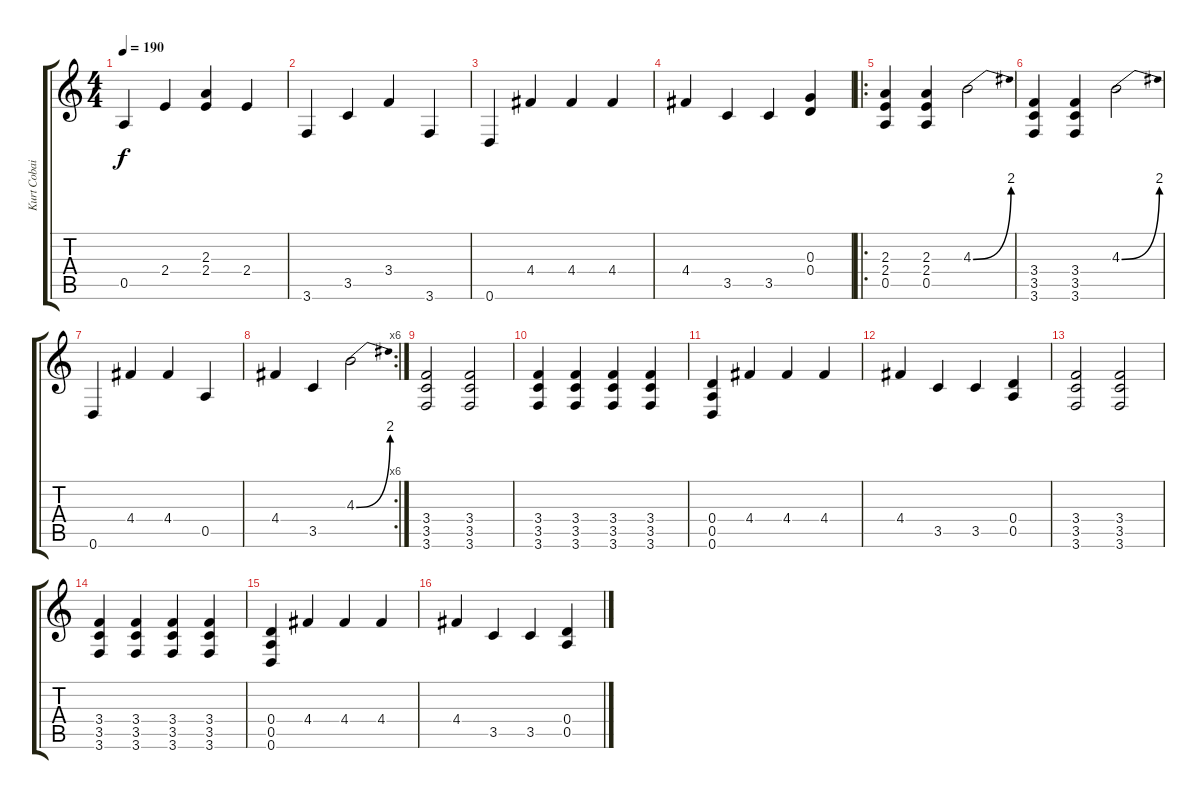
\track ("Kurt Cobain" "Kurt Cobai") {instrument acousticguitarnylon}
\staff {score tabs}
\tuning (E4 B3 G3 D3 A2 D2) {hide}
\ts (4 4)
\tempo 190
\clef g2
\ks c
0.5.4{dy f} 2.4.4 (2.3 2.4).4 2.4.4 |
3.6.4 3.5.4 3.4.4 3.6.4 |
0.6.4{instrument distortionguitar} 4.4.4 4.4.4 4.4.4 |
4.4.4 3.5.4 3.5.4 (0.3 0.4).4 |
\ro
(2.3 2.4 0.5).4 (2.3 2.4 0.5).4 4.3{be (bend 0 0 60 8)}.2 |
(3.4 3.5 3.6).4 (3.4 3.5 3.6).4 4.3{be (bend 0 0 60 8)}.2 |
0.6.4 4.4.4 4.4.4 0.5.4 |
\rc 6
4.4.4 3.5.4 4.3{be (bend 0 0 60 8)}.2 |
(3.4 3.5 3.6).2 (3.4 3.5 3.6).2 |
(3.4 3.5 3.6).4 (3.4 3.5 3.6).4 (3.4 3.5 3.6).4 (3.4 3.5 3.6).4 |
(0.4 0.5 0.6).4 4.4.4 4.4.4 4.4.4 |
4.4.4 3.5.4 3.5.4 (0.4 0.5).4 |
(3.4 3.5 3.6).2 (3.4 3.5 3.6).2 |
(3.4 3.5 3.6).4 (3.4 3.5 3.6).4 (3.4 3.5 3.6).4 (3.4 3.5 3.6).4 |
(0.4 0.5 0.6).4 4.4.4 4.4.4 4.4.4 |
4.4.4 3.5.4 3.5.4 (0.4 0.5).4
